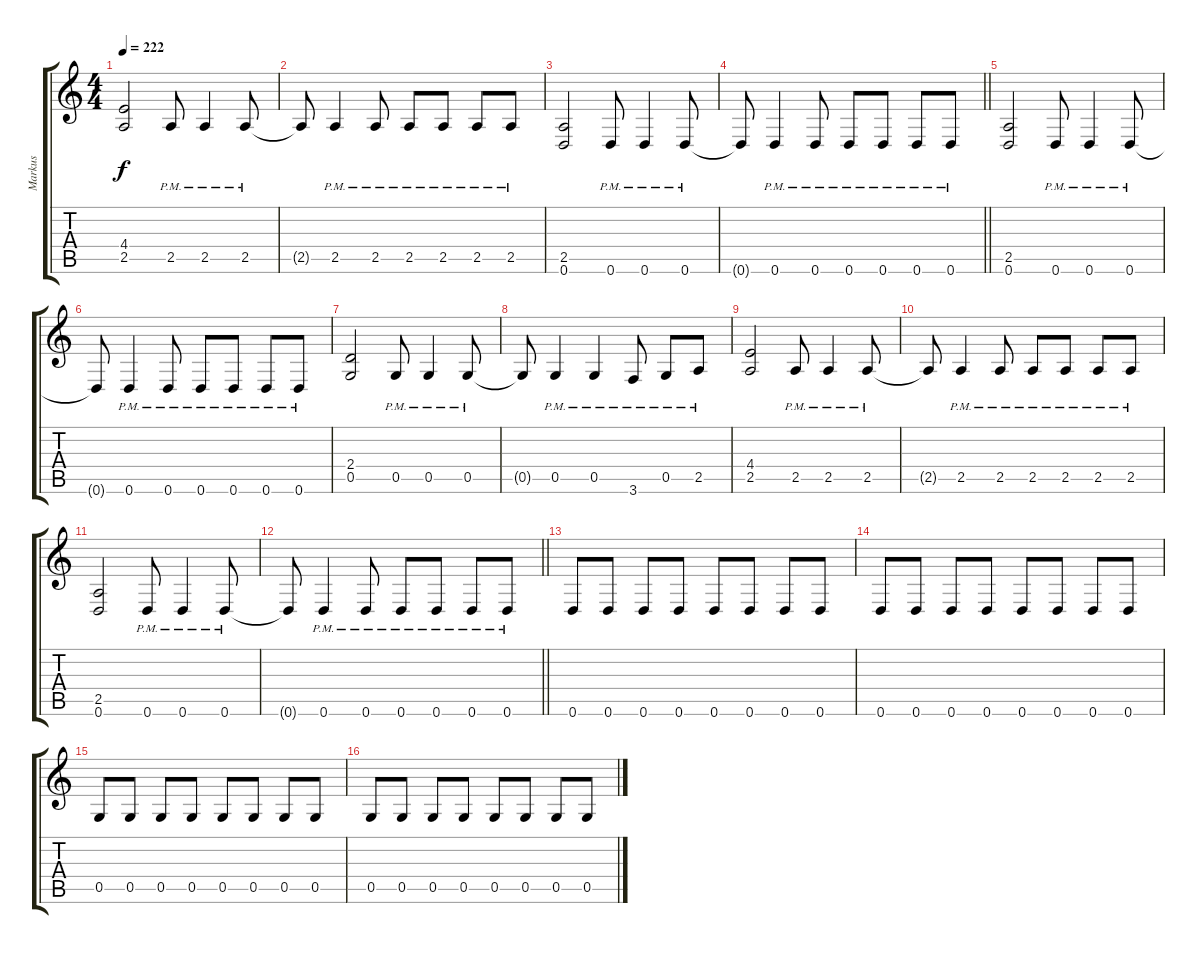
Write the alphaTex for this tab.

\track ("Markus" "Markus") {instrument distortionguitar}
\staff {score tabs}
\tuning (D4 A3 F3 C3 G2 D2) {hide}
\ts (4 4)
\tempo 222
\clef g2
\ks c
(4.4 2.5).2{dy f} 2.5{pm}.8 2.5{pm}.4 2.5{pm}.8 |
2.5{t}.8 2.5{pm}.4 2.5{pm}.8 2.5{pm}.8 2.5{pm}.8 2.5{pm}.8 2.5{pm}.8 |
(2.5 0.6).2 0.6{pm}.8 0.6{pm}.4 0.6{pm}.8 |
\barLineRight lightlight
0.6{t}.8 0.6{pm}.4 0.6{pm}.8 0.6{pm}.8 0.6{pm}.8 0.6{pm}.8 0.6{pm}.8 |
\section ("" "")
(2.5 0.6).2 0.6{pm}.8 0.6{pm}.4 0.6{pm}.8 |
0.6{t}.8 0.6{pm}.4 0.6{pm}.8 0.6{pm}.8 0.6{pm}.8 0.6{pm}.8 0.6{pm}.8 |
(2.4 0.5).2 0.5{pm}.8 0.5{pm}.4 0.5{pm}.8 |
0.5{t}.8 0.5{pm}.4 0.5{pm}.4 3.6{pm}.8 0.5{pm}.8 2.5{pm}.8 |
(4.4 2.5).2 2.5{pm}.8 2.5{pm}.4 2.5{pm}.8 |
2.5{t}.8 2.5{pm}.4 2.5{pm}.8 2.5{pm}.8 2.5{pm}.8 2.5{pm}.8 2.5{pm}.8 |
(2.5 0.6).2 0.6{pm}.8 0.6{pm}.4 0.6{pm}.8 |
\barLineRight lightlight
0.6{t}.8 0.6{pm}.4 0.6{pm}.8 0.6{pm}.8 0.6{pm}.8 0.6{pm}.8 0.6{pm}.8 |
\section ("" "")
0.6.8 0.6.8 0.6.8 0.6.8 0.6.8 0.6.8 0.6.8 0.6.8 |
0.6.8 0.6.8 0.6.8 0.6.8 0.6.8 0.6.8 0.6.8 0.6.8 |
0.5.8 0.5.8 0.5.8 0.5.8 0.5.8 0.5.8 0.5.8 0.5.8 |
0.5.8 0.5.8 0.5.8 0.5.8 0.5.8 0.5.8 0.5.8 0.5.8
